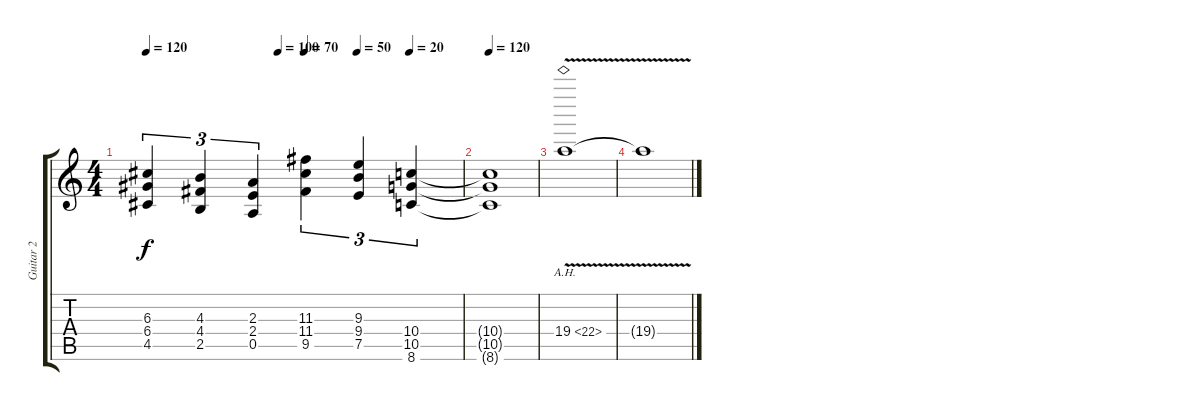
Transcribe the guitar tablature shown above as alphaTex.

\track ("Guitar 2" "Guitar 2") {instrument distortionguitar}
\staff {score tabs}
\tuning (E4 B3 G3 D3 A2 E2) {hide}
\ts (4 4)
\tempo 120
\tempo (100 0.4166666666666667)
\tempo (70 0.5)
\tempo (50 0.6666666666666666)
\tempo (20 0.8333333333333334)
\clef g2
\ks c
(6.3 6.4 4.5).4{tu (3 2) dy f} (4.3 4.4 2.5).4{tu (3 2)} (2.3 2.4 0.5).4{tu (3 2)} (11.3 11.4 9.5).4{tu (3 2)} (9.3 9.4 7.5).4{tu (3 2)} (10.4 10.5 8.6).4{tu (3 2)} |
\tempo 120
(10.4{t} 10.5{t} 8.6{t}).1 |
19.4{ah 3 v}.1 |
19.4{t}.1
